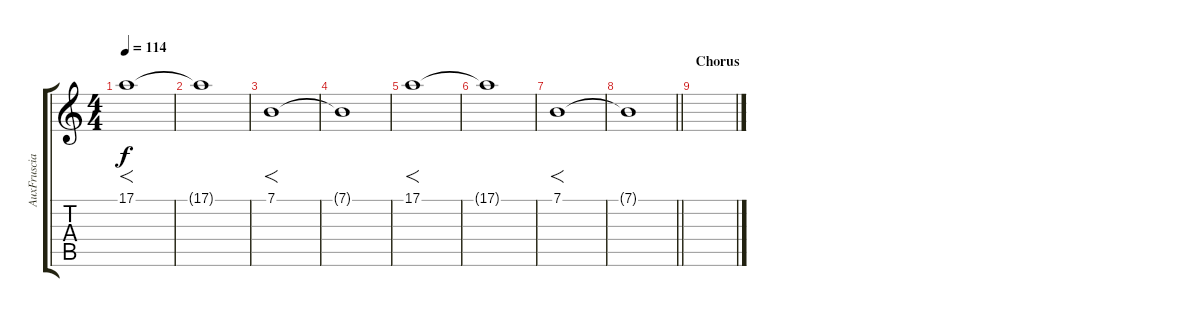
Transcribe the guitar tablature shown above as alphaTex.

\track ("AuxFrusciante" "AuxFruscia") {instrument lead2sawtooth}
\staff {score tabs}
\tuning (E4 B3 G3 D3 A2 E2) {hide}
\ts (4 4)
\tempo 114
\clef g2
\ks c
17.1.1{f dy f} |
17.1{t}.1 |
7.1.1{f} |
7.1{t}.1 |
17.1.1{f} |
17.1{t}.1 |
7.1.1{f} |
\barLineRight lightlight
7.1{t}.1 |
\section ("" "Chorus")
